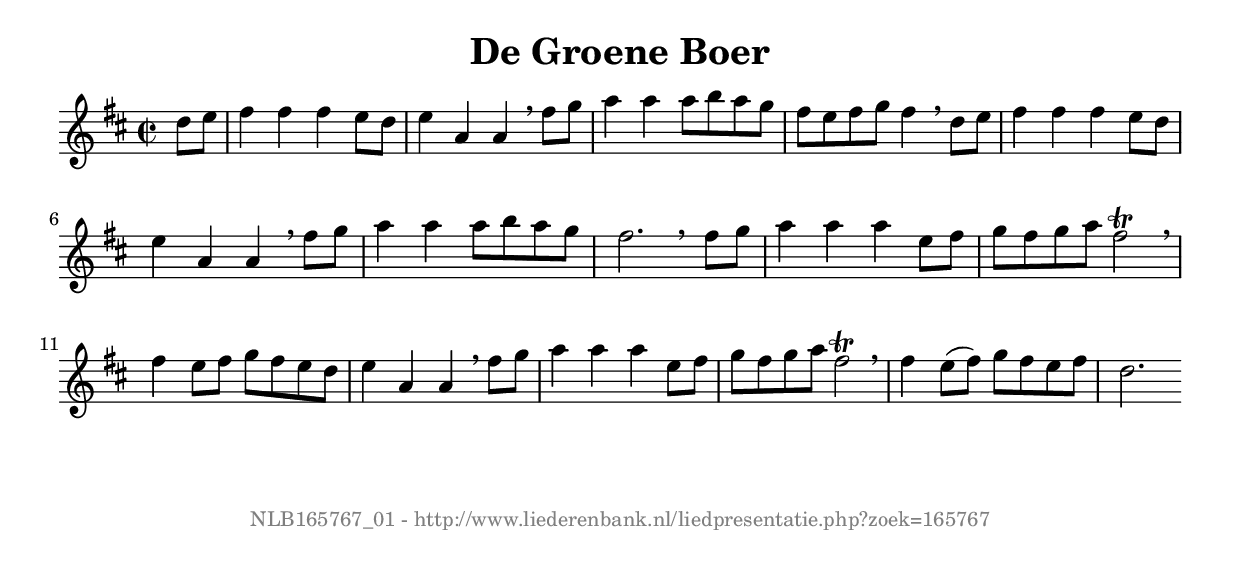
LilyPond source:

%
% produced by wce2krn 1.64 (7 June 2014)
%
\version"2.16"
#(append! paper-alist '(("long" . (cons (* 210 mm) (* 2000 mm)))))
#(set-default-paper-size "long")
sb = {\breathe}
mBreak = {\breathe }
bBreak = {\breathe }
x = {\once\override NoteHead #'style = #'cross }
gl=\glissando
itime={\override Staff.TimeSignature #'stencil = ##f }
ficta = {\once\set suggestAccidentals = ##t}
fine = {\once\override Score.RehearsalMark #'self-alignment-X = #1 \mark \markup {\italic{Fine}}}
dc = {\once\override Score.RehearsalMark #'self-alignment-X = #1 \mark \markup {\italic{D.C.}}}
dcf = {\once\override Score.RehearsalMark #'self-alignment-X = #1 \mark \markup {\italic{D.C. al Fine}}}
dcc = {\once\override Score.RehearsalMark #'self-alignment-X = #1 \mark \markup {\italic{D.C. al Coda}}}
ds = {\once\override Score.RehearsalMark #'self-alignment-X = #1 \mark \markup {\italic{D.S.}}}
dsf = {\once\override Score.RehearsalMark #'self-alignment-X = #1 \mark \markup {\italic{D.S. al Fine}}}
dsc = {\once\override Score.RehearsalMark #'self-alignment-X = #1 \mark \markup {\italic{D.S. al Coda}}}
pv = {\set Score.repeatCommands = #'((volta "1"))}
sv = {\set Score.repeatCommands = #'((volta "2"))}
tv = {\set Score.repeatCommands = #'((volta "3"))}
qv = {\set Score.repeatCommands = #'((volta "4"))}
xv = {\set Score.repeatCommands = #'((volta #f))}
\header{ tagline = ""
title = "De Groene Boer"
}
\score {{
\key d \major
\relative g''
{
\set melismaBusyProperties = #'()
\partial 32*8
\time 2/2
\tempo 4=120
\override Score.MetronomeMark #'transparent = ##t
\override Score.RehearsalMark #'break-visibility = #(vector #t #t #f)
d8 e fis4 fis fis e8 d e4 a, a \sb fis'8 g a4 a a8 b a g fis e fis g fis4 \mBreak
d8 e fis4 fis fis e8 d e4 a, a \sb fis'8 g a4 a a8 b a g fis2. \bar ":|:" \bBreak
fis8 g a4 a a e8 fis g fis g a fis2^\trill \sb fis4 e8 fis g fis e d e4 a, a \mBreak
fis'8 g a4 a a e8 fis g fis g a fis2^\trill \sb fis4 e8( fis) g fis e fis d2. \bar ":|"
 }}
 \midi { }
 \layout {
            indent = 0.0\cm
}
}
\markup { \vspace #0 } \markup { \with-color #grey \fill-line { \center-column { \smaller "NLB165767_01 - http://www.liederenbank.nl/liedpresentatie.php?zoek=165767" } } }
